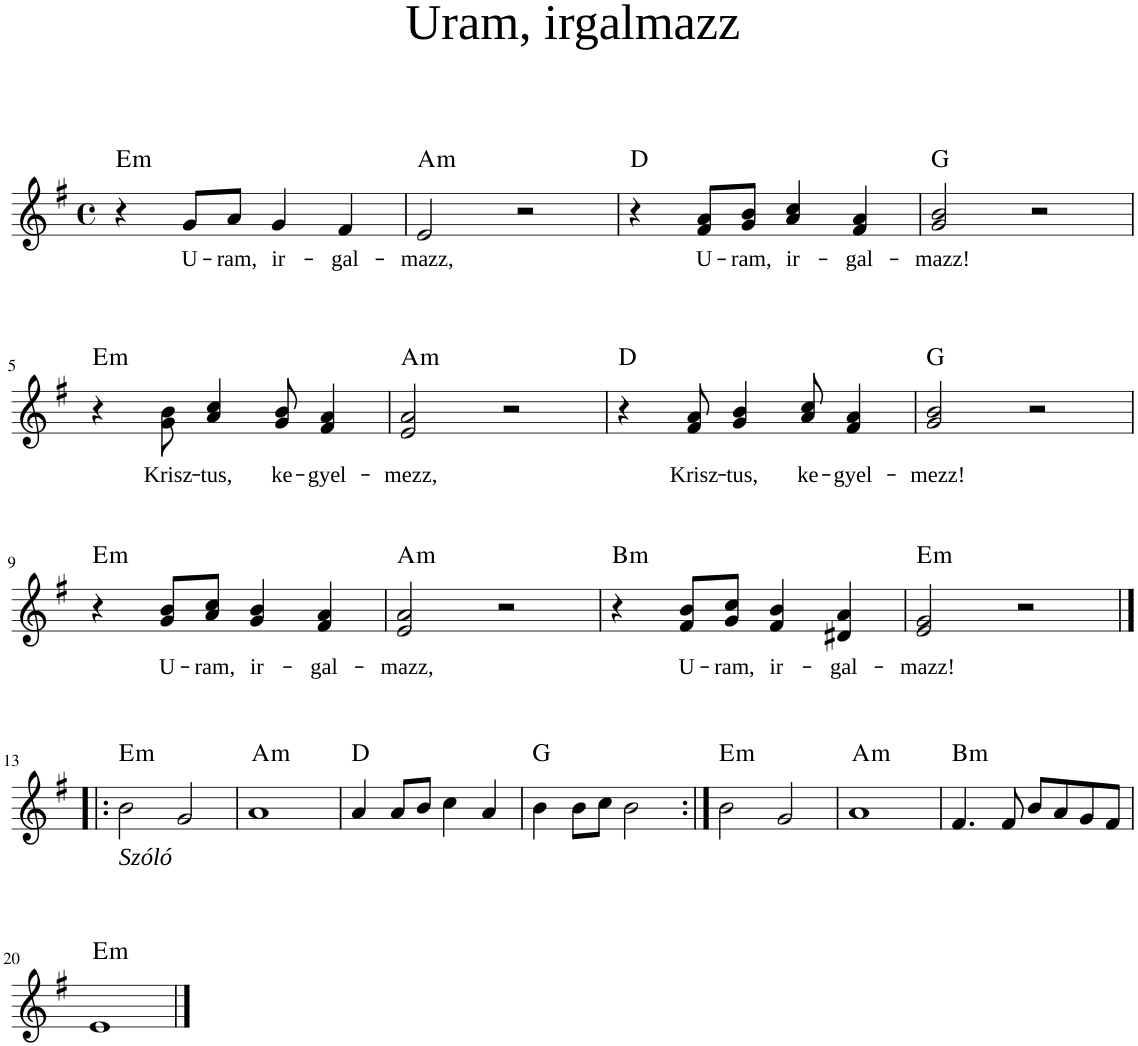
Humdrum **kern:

**kern	**text	**harte
*part1	*part1	*part1
*staff1	*staff1	*
*I"Piano	*	*
*I'Pno	*	*
*clefG2	*	*
*k[f#]	*	*
*M4/4	*	*
*met(c)	*	*
=1	=1	=1
!	!	!LO:H:kt=m
4r	.	E:min
!	!LO:LY:b	!
8g/L	U-	.
!	!LO:LY:b	!
8a/J	-ram,	.
!	!LO:LY:b	!
4g/	ir-	.
!	!LO:LY:b	!
4f#/	-gal-	.
=2	=2	=2
!	!LO:LY:b	!LO:H:kt=m
2e/	-mazz,	A:min
2r	.	.
=3	=3	=3
!	!	!LO:H:kt=N.C.
4r	.	N
!	!LO:LY:b	!
8f#/ 8a/L	U-	.
!	!LO:LY:b	!
8g/ 8b/J	-ram,	.
!	!LO:LY:b	!
4a/ 4cc/	ir-	.
!	!LO:LY:b	!
4f#/ 4a/	-gal-	.
=4	=4	=4
!	!LO:LY:b	!LO:H:kt=N.C.
2g/ 2b/	-mazz!	N
2r	.	.
!!LO:LB:g=z
=5	=5	=5
!	!	!LO:H:kt=m
4r	.	E:min
!	!LO:LY:b	!
8g\ 8b\	Krisz-	.
!	!LO:LY:b	!
4a/ 4cc/	-tus,	.
!	!LO:LY:b	!
8g/ 8b/	ke-	.
!	!LO:LY:b	!
4f#/ 4a/	-gyel-	.
=6	=6	=6
!	!LO:LY:b	!LO:H:kt=m
2e/ 2a/	-mezz,	A:min
2r	.	.
=7	=7	=7
!	!	!LO:H:kt=N.C.
4r	.	N
!	!LO:LY:b	!
8f#/ 8a/	Krisz-	.
!	!LO:LY:b	!
4g/ 4b/	-tus,	.
!	!LO:LY:b	!
8a/ 8cc/	ke-	.
!	!LO:LY:b	!
4f#/ 4a/	-gyel-	.
=8	=8	=8
!	!LO:LY:b	!LO:H:kt=N.C.
2g/ 2b/	-mezz!	N
2r	.	.
!!LO:LB:g=z
=9	=9	=9
!	!	!LO:H:kt=m
4r	.	E:min
!	!LO:LY:b	!
8g/ 8b/L	U-	.
!	!LO:LY:b	!
8a/ 8cc/J	-ram,	.
!	!LO:LY:b	!
4g/ 4b/	ir-	.
!	!LO:LY:b	!
4f#/ 4a/	-gal-	.
=10	=10	=10
!	!LO:LY:b	!LO:H:kt=m
2e/ 2a/	-mazz,	A:min
2r	.	.
=11	=11	=11
!	!	!LO:H:kt=m
4r	.	B:min
!	!LO:LY:b	!
8f#/ 8b/L	U-	.
!	!LO:LY:b	!
8g/ 8cc/J	-ram,	.
!	!LO:LY:b	!
4f#/ 4b/	ir-	.
!	!LO:LY:b	!
4d#X/ 4a/	-gal-	.
=12	=12	=12
!	!LO:LY:b	!LO:H:kt=m
2e/ 2g/	-mazz!	E:min
2r	.	.
!!LO:LB:g=z
=13|!:	=13|!:	=13|!:
!LO:TX:b:i:t=Szóló	!	!LO:H:kt=m
2b\	.	E:min
2g/	.	.
=14	=14	=14
!	!	!LO:H:kt=m
1a	.	A:min
=15	=15	=15
!	!	!LO:H:kt=N.C.
4a/	.	N
8a/L	.	.
8b/J	.	.
4cc\	.	.
4a/	.	.
=16	=16	=16
!	!	!LO:H:kt=N.C.
4b\	.	N
8b\L	.	.
8cc\J	.	.
2b\	.	.
=17:|!	=17:|!	=17:|!
!	!	!LO:H:kt=m
2b\	.	E:min
2g/	.	.
=18	=18	=18
!	!	!LO:H:kt=m
1a	.	A:min
=19	=19	=19
!	!	!LO:H:kt=m
4.f#/	.	B:min
8f#/	.	.
8b/L	.	.
8a/	.	.
8g/	.	.
8f#/J	.	.
!!LO:LB:g=z
=20	=20	=20
!	!	!LO:H:kt=m
1e	.	E:min
==	==	==
*-	*-	*-
